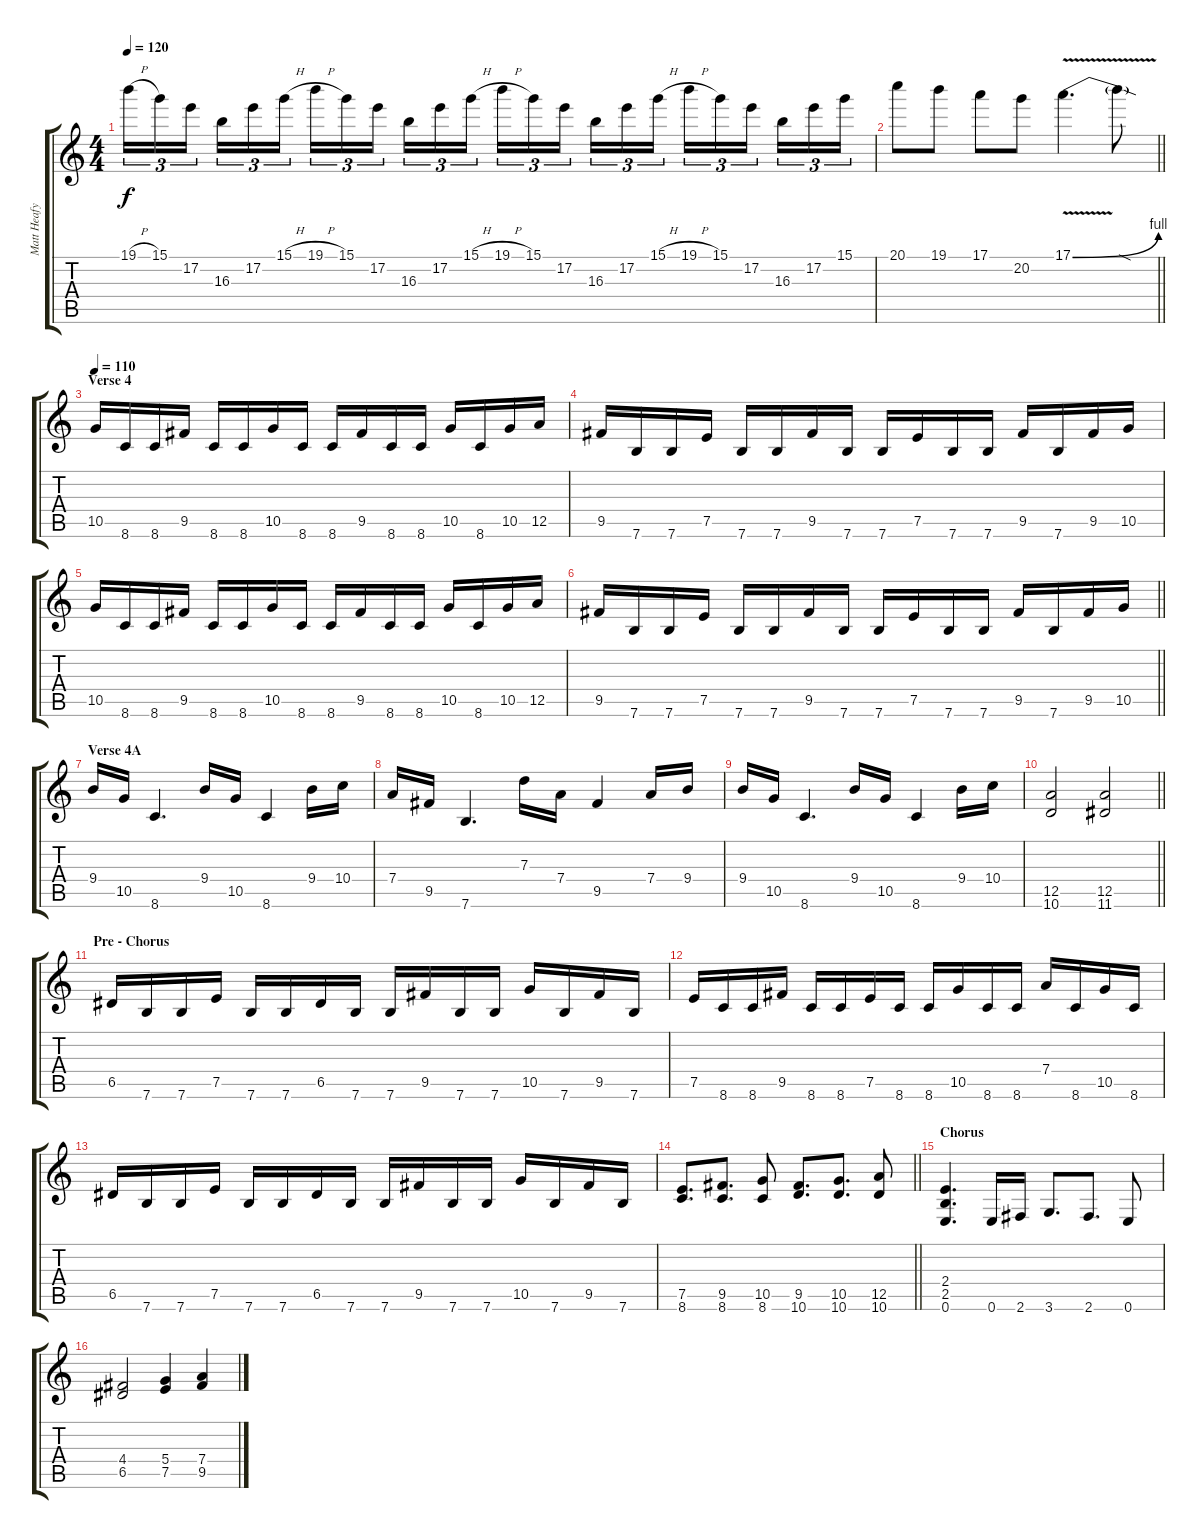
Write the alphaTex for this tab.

\track ("Matt Heafy (Lead)" "Matt Heafy") {instrument distortionguitar}
\staff {score tabs}
\tuning (E4 B3 G3 D3 A2 E2) {hide}
\ts (4 4)
\tempo 120
\clef g2
\ks c
19.1{h}.16{tu (3 2) dy f} 15.1.16{tu (3 2)} 17.2.16{tu (3 2) beam splitsecondary} 16.3.16{tu (3 2)} 17.2.16{tu (3 2)} 15.1{h}.16{tu (3 2)} 19.1{h}.16{tu (3 2)} 15.1.16{tu (3 2)} 17.2.16{tu (3 2) beam splitsecondary} 16.3.16{tu (3 2)} 17.2.16{tu (3 2)} 15.1{h}.16{tu (3 2)} 19.1{h}.16{tu (3 2)} 15.1.16{tu (3 2)} 17.2.16{tu (3 2) beam splitsecondary} 16.3.16{tu (3 2)} 17.2.16{tu (3 2)} 15.1{h}.16{tu (3 2)} 19.1{h}.16{tu (3 2)} 15.1.16{tu (3 2)} 17.2.16{tu (3 2) beam splitsecondary} 16.3.16{tu (3 2)} 17.2.16{tu (3 2)} 15.1.16{tu (3 2)} |
\barLineRight lightlight
20.1.8 19.1.8 17.1.8 20.2.8 17.1{be (bend 0 0 60 4) v}.4{d} 17.1{sod t}.8 |
\section ("" "Verse 4")
\tempo 110
10.5.16 8.6.16 8.6.16 9.5.16 8.6.16 8.6.16 10.5.16 8.6.16 8.6.16 9.5.16 8.6.16 8.6.16 10.5.16 8.6.16 10.5.16 12.5.16 |
9.5.16 7.6.16 7.6.16 7.5.16 7.6.16 7.6.16 9.5.16 7.6.16 7.6.16 7.5.16 7.6.16 7.6.16 9.5.16 7.6.16 9.5.16 10.5.16 |
10.5.16 8.6.16 8.6.16 9.5.16 8.6.16 8.6.16 10.5.16 8.6.16 8.6.16 9.5.16 8.6.16 8.6.16 10.5.16 8.6.16 10.5.16 12.5.16 |
\barLineRight lightlight
9.5.16 7.6.16 7.6.16 7.5.16 7.6.16 7.6.16 9.5.16 7.6.16 7.6.16 7.5.16 7.6.16 7.6.16 9.5.16 7.6.16 9.5.16 10.5.16 |
\section ("" "Verse 4A")
9.4.16 10.5.16 8.6.4{d} 9.4.16 10.5.16 8.6.4 9.4.16 10.4.16 |
7.4.16 9.5.16 7.6.4{d} 7.3.16 7.4.16 9.5.4 7.4.16 9.4.16 |
9.4.16 10.5.16 8.6.4{d} 9.4.16 10.5.16 8.6.4 9.4.16 10.4.16 |
\barLineRight lightlight
(12.5 10.6).2 (12.5 11.6).2 |
\section ("" "Pre - Chorus")
6.5.16 7.6.16 7.6.16 7.5.16 7.6.16 7.6.16 6.5.16 7.6.16 7.6.16 9.5.16 7.6.16 7.6.16 10.5.16 7.6.16 9.5.16 7.6.16 |
7.5.16 8.6.16 8.6.16 9.5.16 8.6.16 8.6.16 7.5.16 8.6.16 8.6.16 10.5.16 8.6.16 8.6.16 7.4.16 8.6.16 10.5.16 8.6.16 |
6.5.16 7.6.16 7.6.16 7.5.16 7.6.16 7.6.16 6.5.16 7.6.16 7.6.16 9.5.16 7.6.16 7.6.16 10.5.16 7.6.16 9.5.16 7.6.16 |
\barLineRight lightlight
(7.5 8.6).8{d} (9.5 8.6).8{d} (10.5 8.6).8 (9.5 10.6).8{d} (10.5 10.6).8{d} (12.5 10.6).8 |
\section ("" "Chorus")
(2.4 2.5 0.6).4{d} 0.6.16 2.6.16 3.6.8{d} 2.6.8{d} 0.6.8 |
(4.4 6.5).2 (5.4 7.5).4 (7.4 9.5).4
